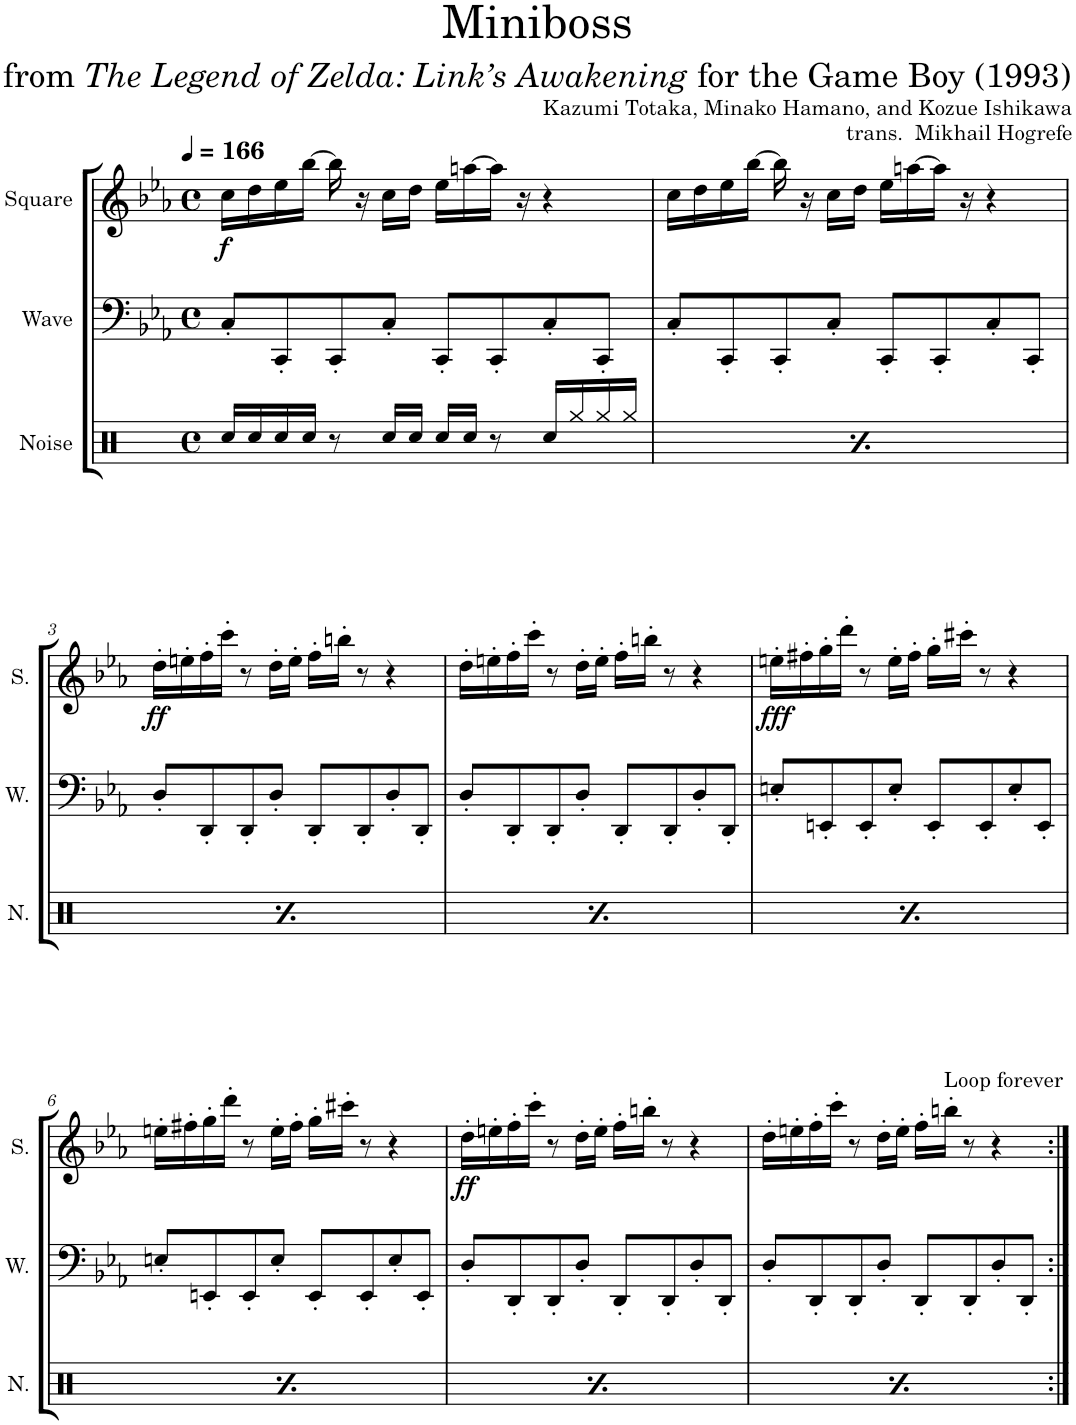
**kern	**kern	**kern	**dynam
*part3	*part2	*part1	*part1
*staff3	*staff2	*staff1	*staff1
*I"Noise	*I"Wave	*I"Square	*
*I'N.	*I'W.	*I'S.	*
*clefX	*clefF4	*clefG2	*
*k[]	*k[b-e-a-]	*k[b-e-a-]	*
*M4/4	*M4/4	*M4/4	*
*met(c)	*met(c)	*met(c)	*
*MM166	*MM166	*MM166	*
=1	=1	=1	=1
!	!	!	!LO:DY:b
16Rcc/LL	8C'/L	16cc\LL	f
16Rcc/	.	16dd\	.
16Rcc/	8CC'/	16ee-\	.
16Rcc/JJ	.	[16bb-\JJ	.
8r	8CC'/	16bb-\]	.
.	.	16r	.
16Rcc/LL	8C'/J	16cc\LL	.
16Rcc/JJ	.	16dd\JJ	.
16Rcc/LL	8CC'/L	16ee-\LL	.
16Rcc/JJ	.	[16aan\	.
8r	8CC'/	16aa\JJ]	.
.	.	16r	.
16Rcc/LL	8C'/	4r	.
16Rgg/	.	.	.
16Rgg/	8CC'/J	.	.
16Rgg/JJ	.	.	.
=2	=2	=2	=2
16Rcc/LL	8C'/L	16cc\LL	.
16Rcc/	.	16dd\	.
16Rcc/	8CC'/	16ee-\	.
16Rcc/JJ	.	[16bb-\JJ	.
8r	8CC'/	16bb-\]	.
.	.	16r	.
16Rcc/LL	8C'/J	16cc\LL	.
16Rcc/JJ	.	16dd\JJ	.
16Rcc/LL	8CC'/L	16ee-\LL	.
16Rcc/JJ	.	[16aan\	.
8r	8CC'/	16aa\JJ]	.
.	.	16r	.
16Rcc/LL	8C'/	4r	.
16Rgg/	.	.	.
16Rgg/	8CC'/J	.	.
16Rgg/JJ	.	.	.
!!LO:LB:g=z
=3	=3	=3	=3
!	!	!	!LO:DY:b
16Rcc/LL	8D'/L	16dd'\LL	ff
16Rcc/	.	16een'\	.
16Rcc/	8DD'/	16ff'\	.
16Rcc/JJ	.	16ccc'\JJ	.
8r	8DD'/	8r	.
16Rcc/LL	8D'/J	16dd'\LL	.
16Rcc/JJ	.	16ee'\JJ	.
16Rcc/LL	8DD'/L	16ff'\LL	.
16Rcc/JJ	.	16bbn'\JJ	.
8r	8DD'/	8r	.
16Rcc/LL	8D'/	4r	.
16Rgg/	.	.	.
16Rgg/	8DD'/J	.	.
16Rgg/JJ	.	.	.
=4	=4	=4	=4
16Rcc/LL	8D'/L	16dd'\LL	.
16Rcc/	.	16een'\	.
16Rcc/	8DD'/	16ff'\	.
16Rcc/JJ	.	16ccc'\JJ	.
8r	8DD'/	8r	.
16Rcc/LL	8D'/J	16dd'\LL	.
16Rcc/JJ	.	16ee'\JJ	.
16Rcc/LL	8DD'/L	16ff'\LL	.
16Rcc/JJ	.	16bbn'\JJ	.
8r	8DD'/	8r	.
16Rcc/LL	8D'/	4r	.
16Rgg/	.	.	.
16Rgg/	8DD'/J	.	.
16Rgg/JJ	.	.	.
=5	=5	=5	=5
!	!	!	!LO:DY:b
16Rcc/LL	8En'/L	16een'\LL	fff
16Rcc/	.	16ff#X'\	.
16Rcc/	8EEn'/	16gg'\	.
16Rcc/JJ	.	16ddd'\JJ	.
8r	8EE'/	8r	.
16Rcc/LL	8E'/J	16ee'\LL	.
16Rcc/JJ	.	16ff#'\JJ	.
16Rcc/LL	8EE'/L	16gg'\LL	.
16Rcc/JJ	.	16ccc#X'\JJ	.
8r	8EE'/	8r	.
16Rcc/LL	8E'/	4r	.
16Rgg/	.	.	.
16Rgg/	8EE'/J	.	.
16Rgg/JJ	.	.	.
!!LO:LB:g=z
=6	=6	=6	=6
16Rcc/LL	8En'/L	16een'\LL	.
16Rcc/	.	16ff#X'\	.
16Rcc/	8EEn'/	16gg'\	.
16Rcc/JJ	.	16ddd'\JJ	.
8r	8EE'/	8r	.
16Rcc/LL	8E'/J	16ee'\LL	.
16Rcc/JJ	.	16ff#'\JJ	.
16Rcc/LL	8EE'/L	16gg'\LL	.
16Rcc/JJ	.	16ccc#X'\JJ	.
8r	8EE'/	8r	.
16Rcc/LL	8E'/	4r	.
16Rgg/	.	.	.
16Rgg/	8EE'/J	.	.
16Rgg/JJ	.	.	.
=7	=7	=7	=7
!	!	!	!LO:DY:b
16Rcc/LL	8D'/L	16dd'\LL	ff
16Rcc/	.	16een'\	.
16Rcc/	8DD'/	16ff'\	.
16Rcc/JJ	.	16ccc'\JJ	.
8r	8DD'/	8r	.
16Rcc/LL	8D'/J	16dd'\LL	.
16Rcc/JJ	.	16ee'\JJ	.
16Rcc/LL	8DD'/L	16ff'\LL	.
16Rcc/JJ	.	16bbn'\JJ	.
8r	8DD'/	8r	.
16Rcc/LL	8D'/	4r	.
16Rgg/	.	.	.
16Rgg/	8DD'/J	.	.
16Rgg/JJ	.	.	.
=8	=8	=8	=8
16Rcc/LL	8D'/L	16dd'\LL	.
16Rcc/	.	16een'\	.
16Rcc/	8DD'/	16ff'\	.
16Rcc/JJ	.	16ccc'\JJ	.
8r	8DD'/	8r	.
16Rcc/LL	8D'/J	16dd'\LL	.
16Rcc/JJ	.	16ee'\JJ	.
16Rcc/LL	8DD'/L	16ff'\LL	.
!	!	!LO:TX:a:t=Loop forever	!
16Rcc/JJ	.	16bbn'\JJ	.
8r	8DD'/	8r	.
16Rcc/LL	8D'/	4r	.
16Rgg/	.	.	.
16Rgg/	8DD'/J	.	.
16Rgg/JJ	.	.	.
=:|!	=:|!	=:|!	=:|!
*-	*-	*-	*-
